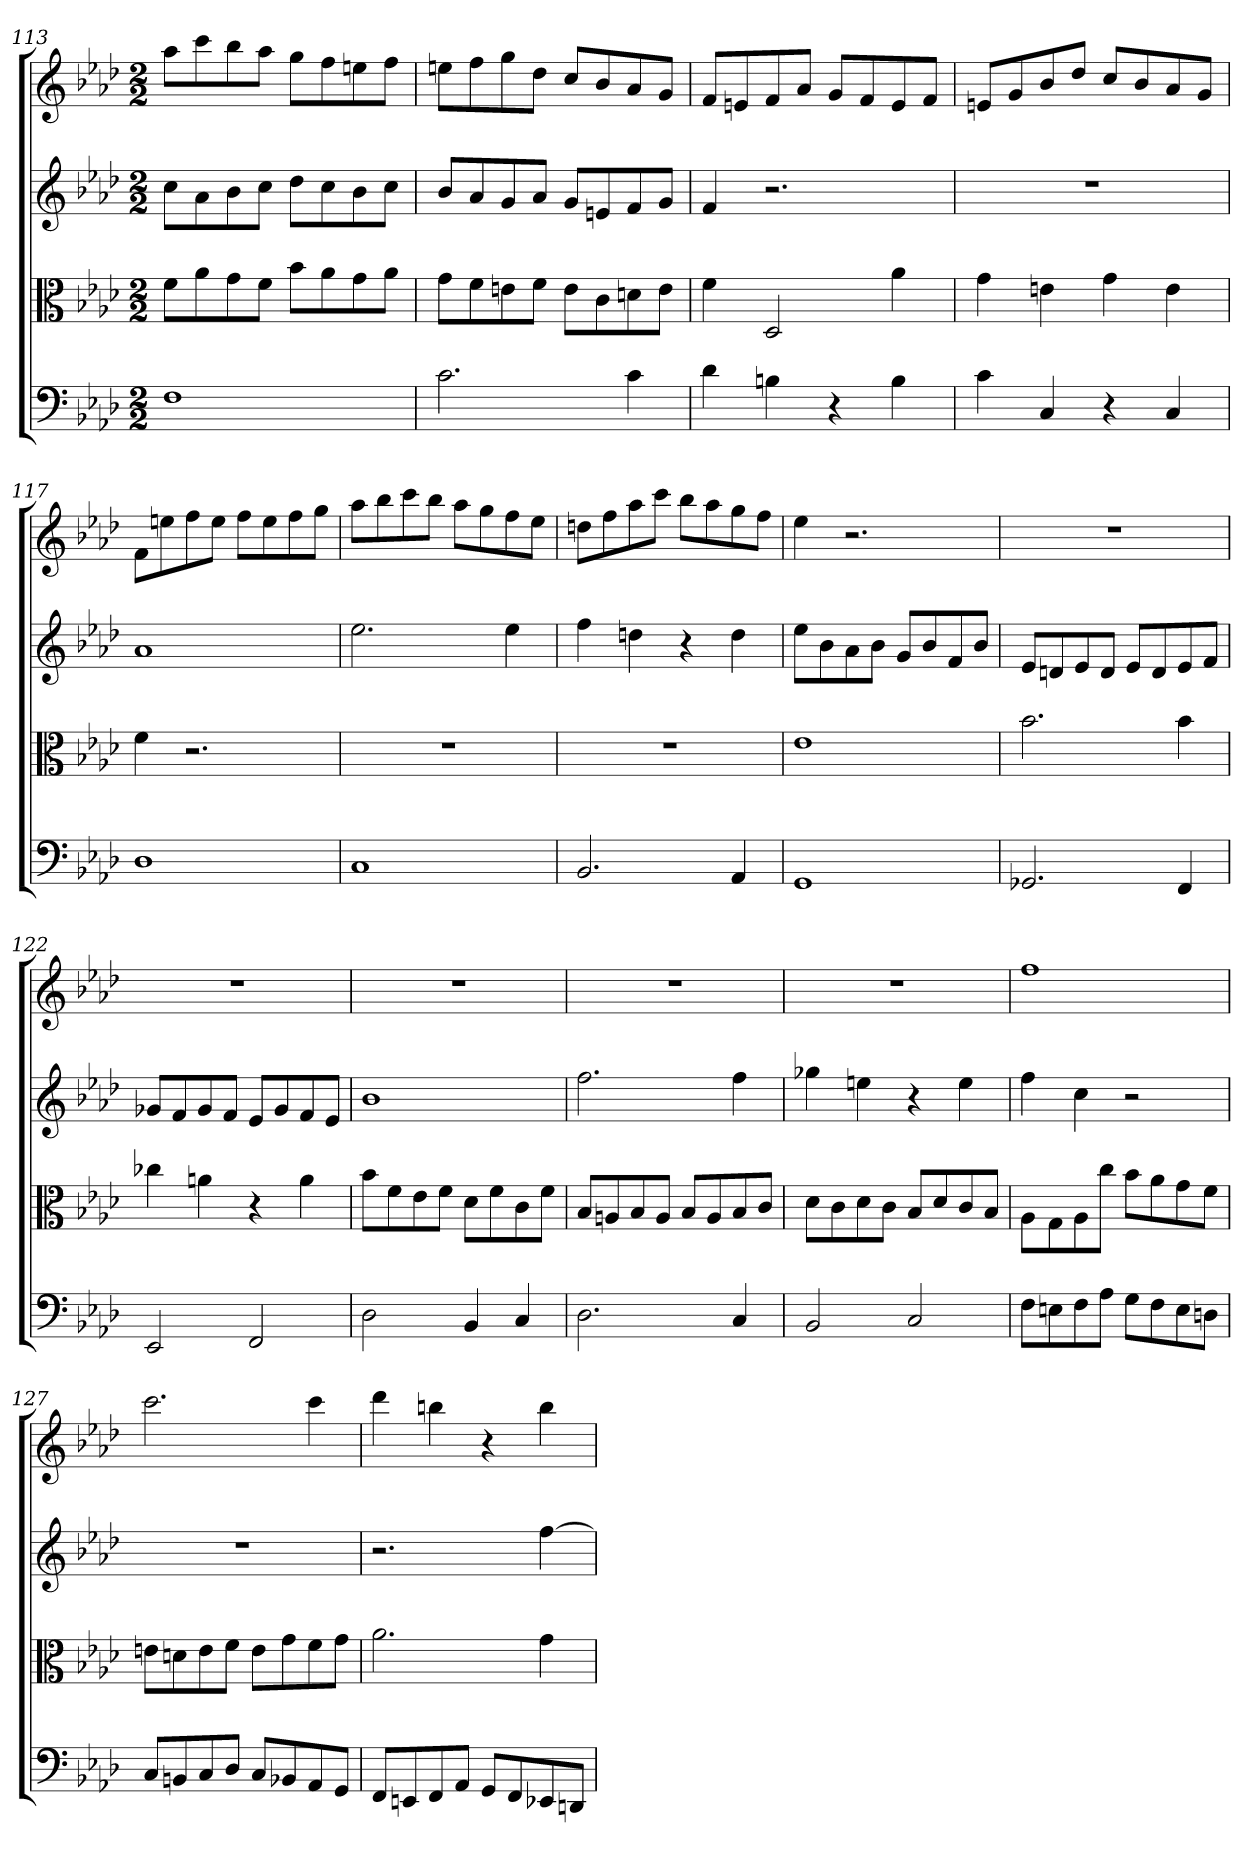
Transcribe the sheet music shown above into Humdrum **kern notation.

**kern	**kern	**kern	**kern
*part4	*part3	*part2	*part1
*staff4	*staff3	*staff2	*staff1
*clefF4	*clefC3	*	*
*k[b-e-a-d-]	*k[b-e-a-d-]	*k[b-e-a-d-]	*k[b-e-a-d-]
*f:	*f:	*f:	*f:
*M2/2	*M2/2	*M2/2	*M2/2
=113	=113	=113	=113
1F	8f\L	8ccL	8aa-L
.	8a-\	8a-	8ccc
.	8g\	8b-	8bb-
.	8f\J	8ccJ	8aa-J
.	8b-\L	8dd-L	8ggL
.	8a-\	8cc	8ff
.	8g\	8b-	8een
.	8a-\J	8ccJ	8ffJ
=114	=114	=114	=114
2.c	8g\L	8b-L	8eenL
.	8f\	8a-	8ff
.	8en\	8g	8gg
.	8f\J	8a-J	8dd-J
.	8e\L	8gL	8ccL
.	8c\	8en	8b-
4c	8dn\	8f	8a-
.	8e\J	8gJ	8gJ
=115	=115	=115	=115
4d-	4f	4f	8fL
.	.	.	8en
4Bn	2D-	2.r	8f
.	.	.	8a-J
4r	.	.	8gL
.	.	.	8f
4B	4a-	.	8e
.	.	.	8fJ
=116	=116	=116	=116
4c	4g	1r	8enL
.	.	.	8g
4C	4en	.	8b-
.	.	.	8dd-J
4r	4g	.	8ccL
.	.	.	8b-
4C	4e	.	8a-
.	.	.	8gJ
=117	=117	=117	=117
1D-	4f	1a-	8fL
.	.	.	8een
.	2.r	.	8ff
.	.	.	8eeJ
.	.	.	8ffL
.	.	.	8ee
.	.	.	8ff
.	.	.	8ggJ
=118	=118	=118	=118
1C	1r	2.ee-	8aa-L
.	.	.	8bb-
.	.	.	8ccc
.	.	.	8bb-J
.	.	.	8aa-L
.	.	.	8gg
.	.	4ee-	8ff
.	.	.	8ee-J
=119	=119	=119	=119
2.BB-	1r	4ff	8ddnL
.	.	.	8ff
.	.	4ddn	8aa-
.	.	.	8cccJ
.	.	4r	8bb-L
.	.	.	8aa-
4AA-	.	4dd	8gg
.	.	.	8ffJ
=120	=120	=120	=120
1GG	1e-	8ee-L	4ee-
.	.	8b-	.
.	.	8a-	2.r
.	.	8b-J	.
.	.	8gL	.
.	.	8b-	.
.	.	8f	.
.	.	8b-J	.
=121	=121	=121	=121
2.GG-X	2.b-	8e-L	1r
.	.	8dn	.
.	.	8e-	.
.	.	8dJ	.
.	.	8e-L	.
.	.	8d	.
4FF	4b-	8e-	.
.	.	8fJ	.
=122	=122	=122	=122
2EE-	4cc-X	8g-XL	1r
.	.	8f	.
.	4an	8g-	.
.	.	8fJ	.
2FF	4r	8e-L	.
.	.	8g-	.
.	4a	8f	.
.	.	8e-J	.
=123	=123	=123	=123
2D-	8b-\L	1b-	1r
.	8f\	.	.
.	8e-\	.	.
.	8f\J	.	.
4BB-	8d-\L	.	.
.	8f\	.	.
4C	8c\	.	.
.	8f\J	.	.
=124	=124	=124	=124
2.D-	8B-/L	2.ff	1r
.	8An/	.	.
.	8B-/	.	.
.	8A/J	.	.
.	8B-/L	.	.
.	8A/	.	.
4C	8B-/	4ff	.
.	8c/J	.	.
=125	=125	=125	=125
2BB-	8d-\L	4gg-X	1r
.	8c\	.	.
.	8d-\	4een	.
.	8c\J	.	.
2C	8B-/L	4r	.
.	8d-/	.	.
.	8c/	4ee	.
.	8B-/J	.	.
=126	=126	=126	=126
8F\L	8A-\L	4ff	1ff
8En\	8G\	.	.
8F\	8A-\	4cc	.
8A-\J	8cc\J	.	.
8G\L	8b-\L	2r	.
8F\	8a-\	.	.
8E\	8g\	.	.
8Dn\J	8f\J	.	.
=127	=127	=127	=127
8C/L	8en\L	1r	2.ccc
8BBn/	8dn\	.	.
8C/	8e\	.	.
8D-/J	8f\J	.	.
8C/L	8e\L	.	.
8BB-X/	8g\	.	.
8AA-/	8f\	.	4ccc
8GG/J	8g\J	.	.
=128	=128	=128	=128
8FF/L	2.a-	2.r	4ddd-
8EEn/	.	.	.
8FF/	.	.	4bbn
8AA-/J	.	.	.
8GG/L	.	.	4r
8FF/	.	.	.
8EE-X/	4g	[4ff	4bb
8DDn/J	.	.	.
=	=	=	=
*-	*-	*-	*-
